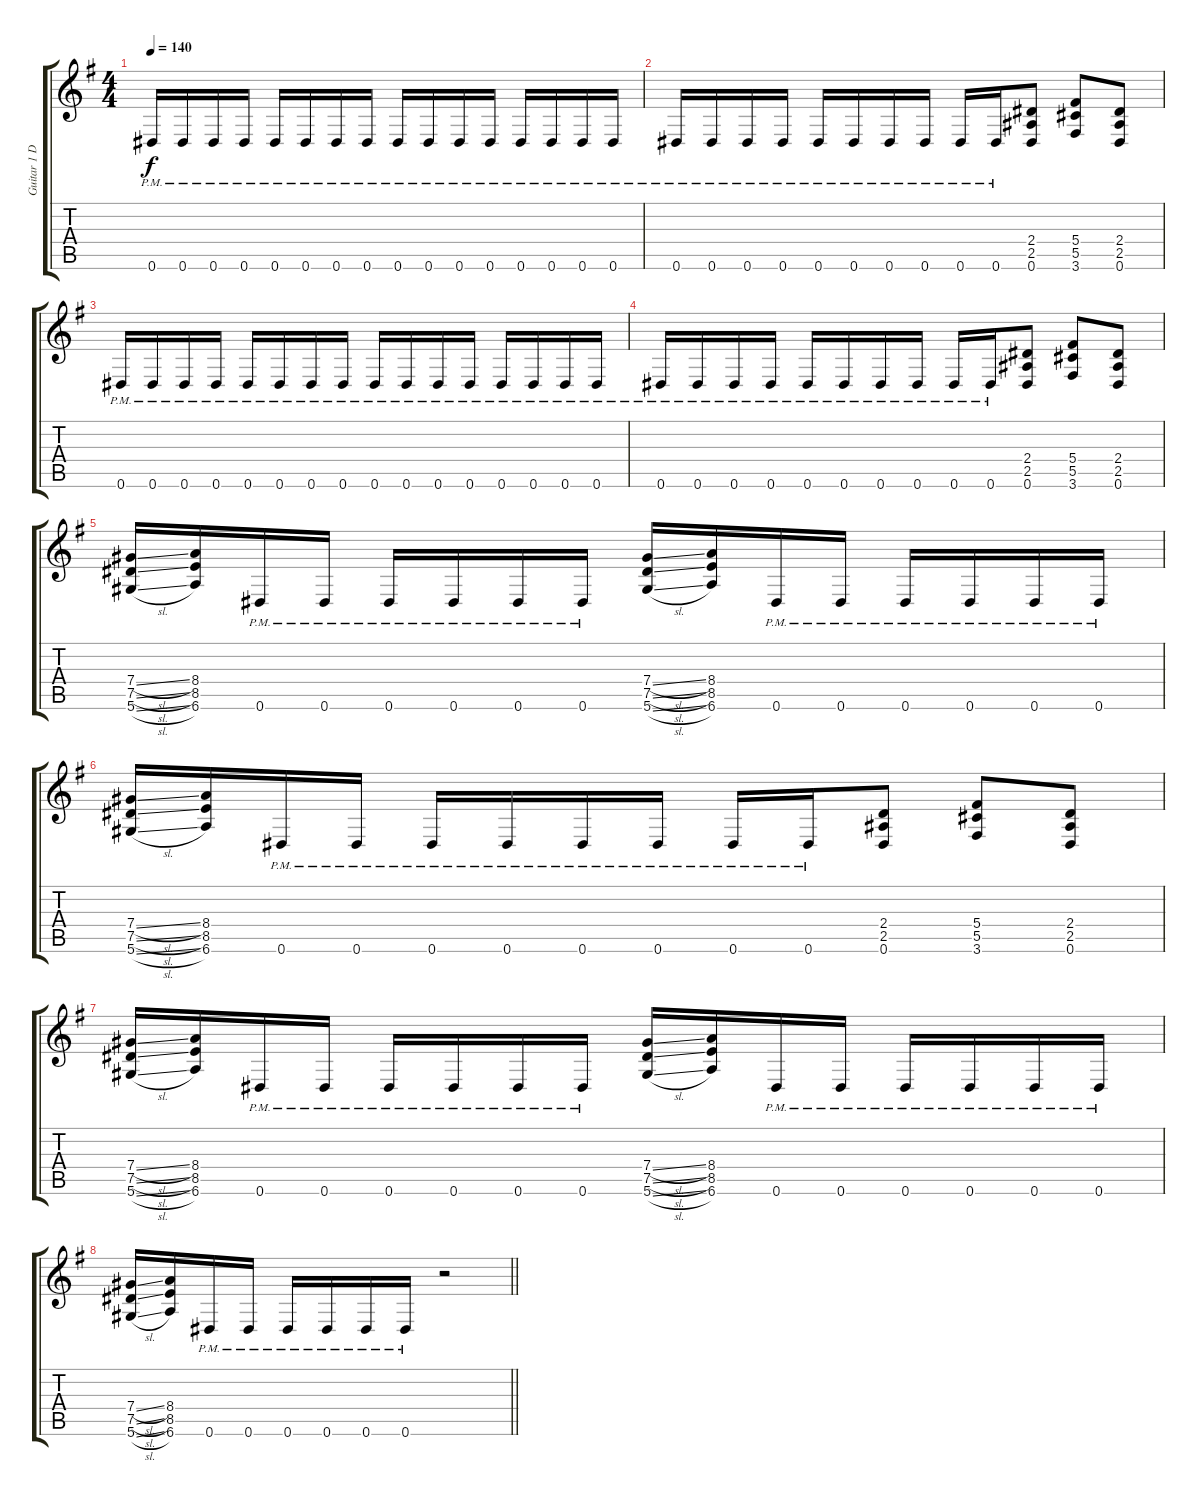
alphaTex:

\track ("Guitar 1 Doubled" "Guitar 1 D") {instrument overdrivenguitar}
\staff {score tabs}
\tuning (Eb4 Bb3 Gb3 Db3 Ab2 Eb2) {hide}
\ts (4 4)
\tempo 140
\clef g2
\ks g
0.6{pm}.16{dy f} 0.6{pm}.16 0.6{pm}.16 0.6{pm}.16 0.6{pm}.16 0.6{pm}.16 0.6{pm}.16 0.6{pm}.16 0.6{pm}.16 0.6{pm}.16 0.6{pm}.16 0.6{pm}.16 0.6{pm}.16 0.6{pm}.16 0.6{pm}.16 0.6{pm}.16 |
0.6{pm}.16 0.6{pm}.16 0.6{pm}.16 0.6{pm}.16 0.6{pm}.16 0.6{pm}.16 0.6{pm}.16 0.6{pm}.16 0.6{pm}.16 0.6{pm}.16 (2.4 2.5 0.6).8 (5.4 5.5 3.6).8 (2.4 2.5 0.6).8 |
0.6{pm}.16 0.6{pm}.16 0.6{pm}.16 0.6{pm}.16 0.6{pm}.16 0.6{pm}.16 0.6{pm}.16 0.6{pm}.16 0.6{pm}.16 0.6{pm}.16 0.6{pm}.16 0.6{pm}.16 0.6{pm}.16 0.6{pm}.16 0.6{pm}.16 0.6{pm}.16 |
0.6{pm}.16 0.6{pm}.16 0.6{pm}.16 0.6{pm}.16 0.6{pm}.16 0.6{pm}.16 0.6{pm}.16 0.6{pm}.16 0.6{pm}.16 0.6{pm}.16 (2.4 2.5 0.6).8 (5.4 5.5 3.6).8 (2.4 2.5 0.6).8 |
(7.4{sl} 7.5{sl} 5.6{sl}).16 (8.4 8.5 6.6).16 0.6{pm}.16 0.6{pm}.16 0.6{pm}.16 0.6{pm}.16 0.6{pm}.16 0.6{pm}.16 (7.4{sl} 7.5{sl} 5.6{sl}).16 (8.4 8.5 6.6).16 0.6{pm}.16 0.6{pm}.16 0.6{pm}.16 0.6{pm}.16 0.6{pm}.16 0.6{pm}.16 |
(7.4{sl} 7.5{sl} 5.6{sl}).16 (8.4 8.5 6.6).16 0.6{pm}.16 0.6{pm}.16 0.6{pm}.16 0.6{pm}.16 0.6{pm}.16 0.6{pm}.16 0.6{pm}.16 0.6{pm}.16 (2.4 2.5 0.6).8 (5.4 5.5 3.6).8 (2.4 2.5 0.6).8 |
(7.4{sl} 7.5{sl} 5.6{sl}).16 (8.4 8.5 6.6).16 0.6{pm}.16 0.6{pm}.16 0.6{pm}.16 0.6{pm}.16 0.6{pm}.16 0.6{pm}.16 (7.4{sl} 7.5{sl} 5.6{sl}).16 (8.4 8.5 6.6).16 0.6{pm}.16 0.6{pm}.16 0.6{pm}.16 0.6{pm}.16 0.6{pm}.16 0.6{pm}.16 |
\barLineRight lightlight
(7.4{sl} 7.5{sl} 5.6{sl}).16 (8.4 8.5 6.6).16 0.6{pm}.16 0.6{pm}.16 0.6{pm}.16 0.6{pm}.16 0.6{pm}.16 0.6{pm}.16 r.2
